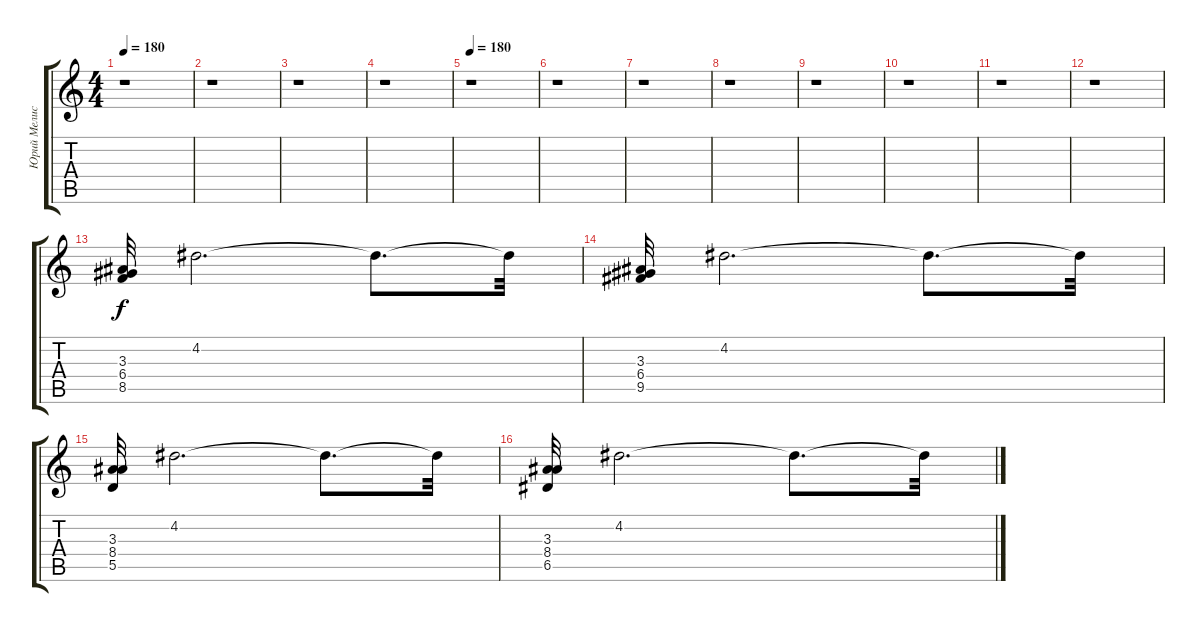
\track ("Юрий Мелисов" "Юрий Мелис") {instrument electricguitarclean}
\staff {score tabs}
\tuning (E4 B3 G3 D3 A2 E2) {hide}
\ts (4 4)
\tempo 180
\clef g2
\ks c
r.1{dy f} |
r.1 |
r.1 |
r.1 |
\tempo 180
r.1 |
r.1 |
r.1 |
r.1 |
r.1 |
r.1 |
r.1 |
r.1 |
(3.3 6.4 8.5).32 4.2.2{d} 4.2{t}.8{d} 4.2{t}.32 |
(3.3 6.4 9.5).32 4.2.2{d} 4.2{t}.8{d} 4.2{t}.32 |
(3.3 8.4 5.5).32 4.2.2{d} 4.2{t}.8{d} 4.2{t}.32 |
(3.3 8.4 6.5).32 4.2.2{d} 4.2{t}.8{d} 4.2{t}.32
